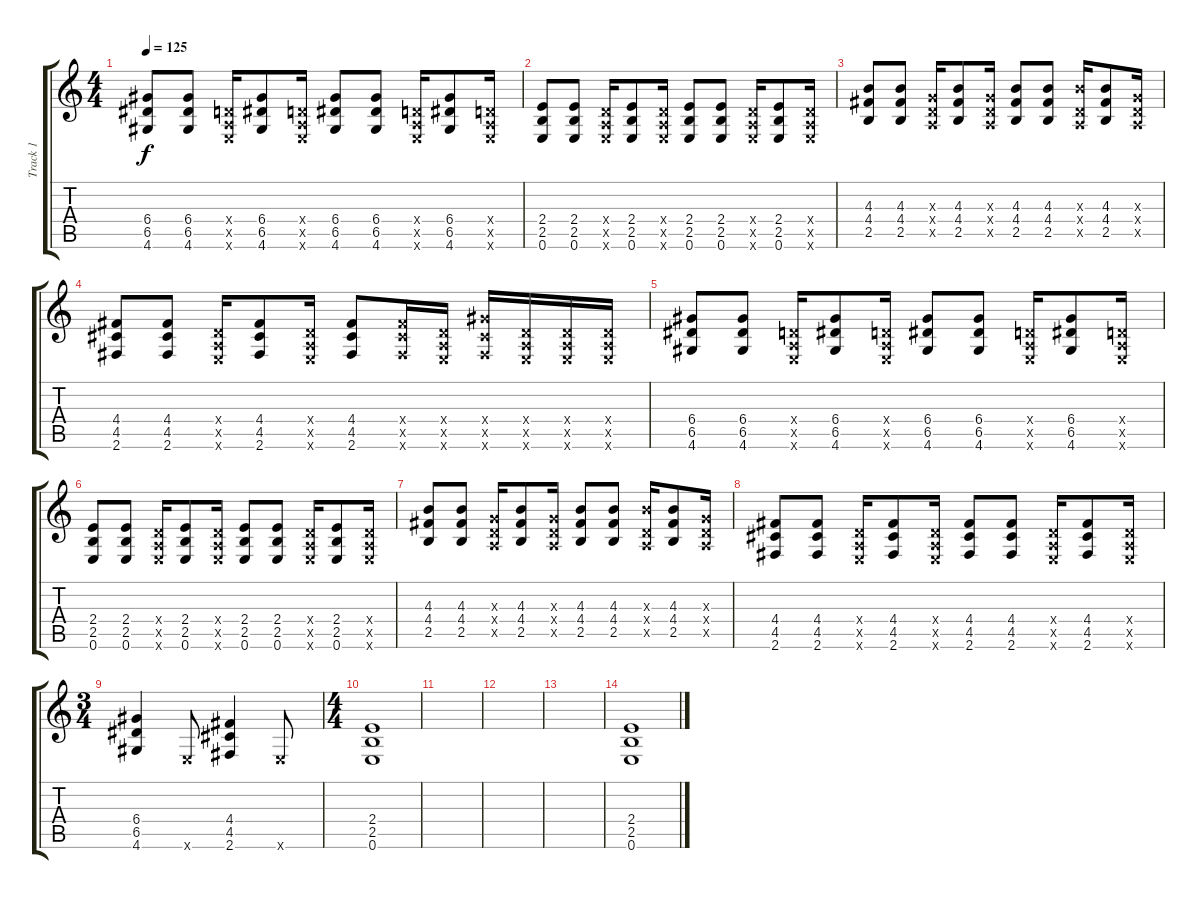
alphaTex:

\track ("Track 1" "Track 1") {instrument distortionguitar}
\staff {score tabs}
\tuning (E4 B3 G3 D3 A2 E2) {hide}
\ts (4 4)
\tempo 125
\clef g2
\ks c
(6.4 6.5 4.6).8{dy f instrument distortionguitar} (6.4 6.5 4.6).8 (0.4{x} 0.5{x} 0.6{x}).16 (6.4 6.5 4.6).8 (0.4{x} 0.5{x} 0.6{x}).16 (6.4 6.5 4.6).8 (6.4 6.5 4.6).8 (0.4{x} 0.5{x} 0.6{x}).16 (6.4 6.5 4.6).8 (0.4{x} 0.5{x} 0.6{x}).16 |
(2.4 2.5 0.6).8 (2.4 2.5 0.6).8 (0.4{x} 0.5{x} 0.6{x}).16 (2.4 2.5 0.6).8 (0.4{x} 0.5{x} 0.6{x}).16 (2.4 2.5 0.6).8 (2.4 2.5 0.6).8 (0.4{x} 0.5{x} 0.6{x}).16 (2.4 2.5 0.6).8 (0.4{x} 0.5{x} 0.6{x}).16 |
(4.3 4.4 2.5).8 (4.3 4.4 2.5).8 (0.3{x} 0.4{x} 0.5{x}).16 (4.3 4.4 2.5).8 (0.3{x} 0.4{x} 0.5{x}).16 (4.3 4.4 2.5).8 (4.3 4.4 2.5).8 (4.3{x} 0.4{x} 0.5{x}).16 (4.3 4.4 2.5).8 (0.3{x} 0.4{x} 0.5{x}).16 |
(4.4 4.5 2.6).8 (4.4 4.5 2.6).8 (0.4{x} 0.5{x} 0.6{x}).16 (4.4 4.5 2.6).8 (0.4{x} 0.5{x} 0.6{x}).16 (4.4 4.5 2.6).8 (4.4{x} 4.5{x} 2.6{x}).16 (0.4{x} 0.5{x} 0.6{x}).16 (6.4{x} 4.5{x} 2.6{x}).16 (0.4{x} 0.5{x} 0.6{x}).16 (0.4{x} 0.5{x} 0.6{x}).16 (0.4{x} 0.5{x} 0.6{x}).16 |
(6.4 6.5 4.6).8 (6.4 6.5 4.6).8 (0.4{x} 0.5{x} 0.6{x}).16 (6.4 6.5 4.6).8 (0.4{x} 0.5{x} 0.6{x}).16 (6.4 6.5 4.6).8 (6.4 6.5 4.6).8 (0.4{x} 0.5{x} 0.6{x}).16 (6.4 6.5 4.6).8 (0.4{x} 0.5{x} 0.6{x}).16 |
(2.4 2.5 0.6).8 (2.4 2.5 0.6).8 (0.4{x} 0.5{x} 0.6{x}).16 (2.4 2.5 0.6).8 (0.4{x} 0.5{x} 0.6{x}).16 (2.4 2.5 0.6).8 (2.4 2.5 0.6).8 (0.4{x} 0.5{x} 0.6{x}).16 (2.4 2.5 0.6).8 (0.4{x} 0.5{x} 0.6{x}).16 |
(4.3 4.4 2.5).8 (4.3 4.4 2.5).8 (0.3{x} 0.4{x} 0.5{x}).16 (4.3 4.4 2.5).8 (0.3{x} 0.4{x} 0.5{x}).16 (4.3 4.4 2.5).8 (4.3 4.4 2.5).8 (4.3{x} 0.4{x} 0.5{x}).16 (4.3 4.4 2.5).8 (0.3{x} 0.4{x} 0.5{x}).16 |
(4.4 4.5 2.6).8 (4.4 4.5 2.6).8 (0.4{x} 0.5{x} 0.6{x}).16 (4.4 4.5 2.6).8 (0.4{x} 0.5{x} 0.6{x}).16 (4.4 4.5 2.6).8 (4.4 4.5 2.6).8 (0.4{x} 0.5{x} 0.6{x}).16 (4.4 4.5 2.6).8 (0.4{x} 0.5{x} 0.6{x}).16 |
\ts (3 4)
(6.4 6.5 4.6).4 0.6{x}.8 (4.4 4.5 2.6).4 0.6{x}.8 |
\ts (4 4)
(2.4 2.5 0.6).1 |
|
|
|
(2.4 2.5 0.6).1
